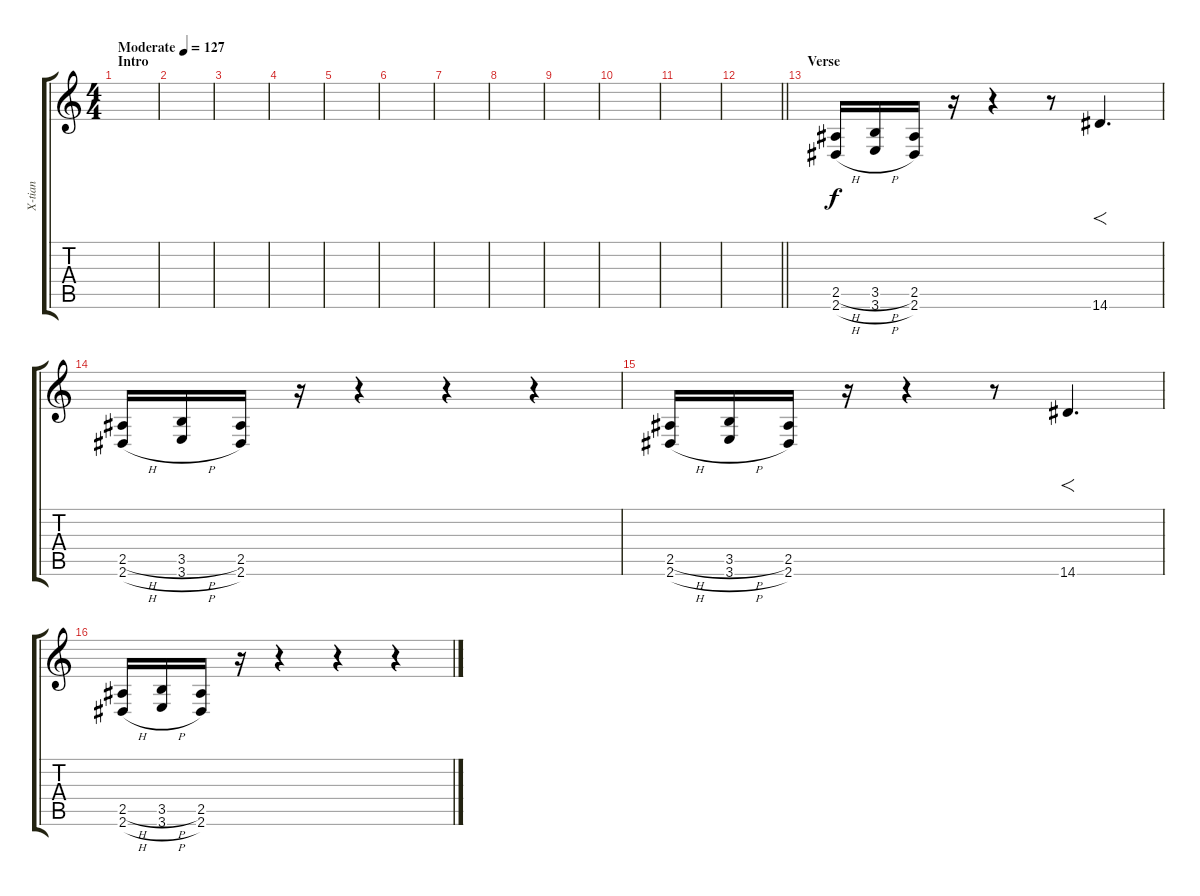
\track ("X-tian" "X-tian") {instrument distortionguitar}
\staff {score tabs}
\tuning (Eb4 Bb3 Gb3 Db3 Ab2 Db2) {hide}
\ts (4 4)
\section ("" "Intro")
\tempo (127 "Moderate")
\clef g2
\ks c
|
|
|
|
|
|
|
|
|
|
|
\barLineRight lightlight
|
\section ("" "Verse")
(2.5{h} 2.6{h}).16 (3.5{h} 3.6{h}).16 (2.5 2.6).16 r.16 r.4 r.8 14.6.4{f d} |
(2.5{h} 2.6{h}).16 (3.5{h} 3.6{h}).16 (2.5 2.6).16 r.16 r.4 r.4 r.4 |
(2.5{h} 2.6{h}).16 (3.5{h} 3.6{h}).16 (2.5 2.6).16 r.16 r.4 r.8 14.6.4{f d} |
(2.5{h} 2.6{h}).16 (3.5{h} 3.6{h}).16 (2.5 2.6).16 r.16 r.4 r.4 r.4
